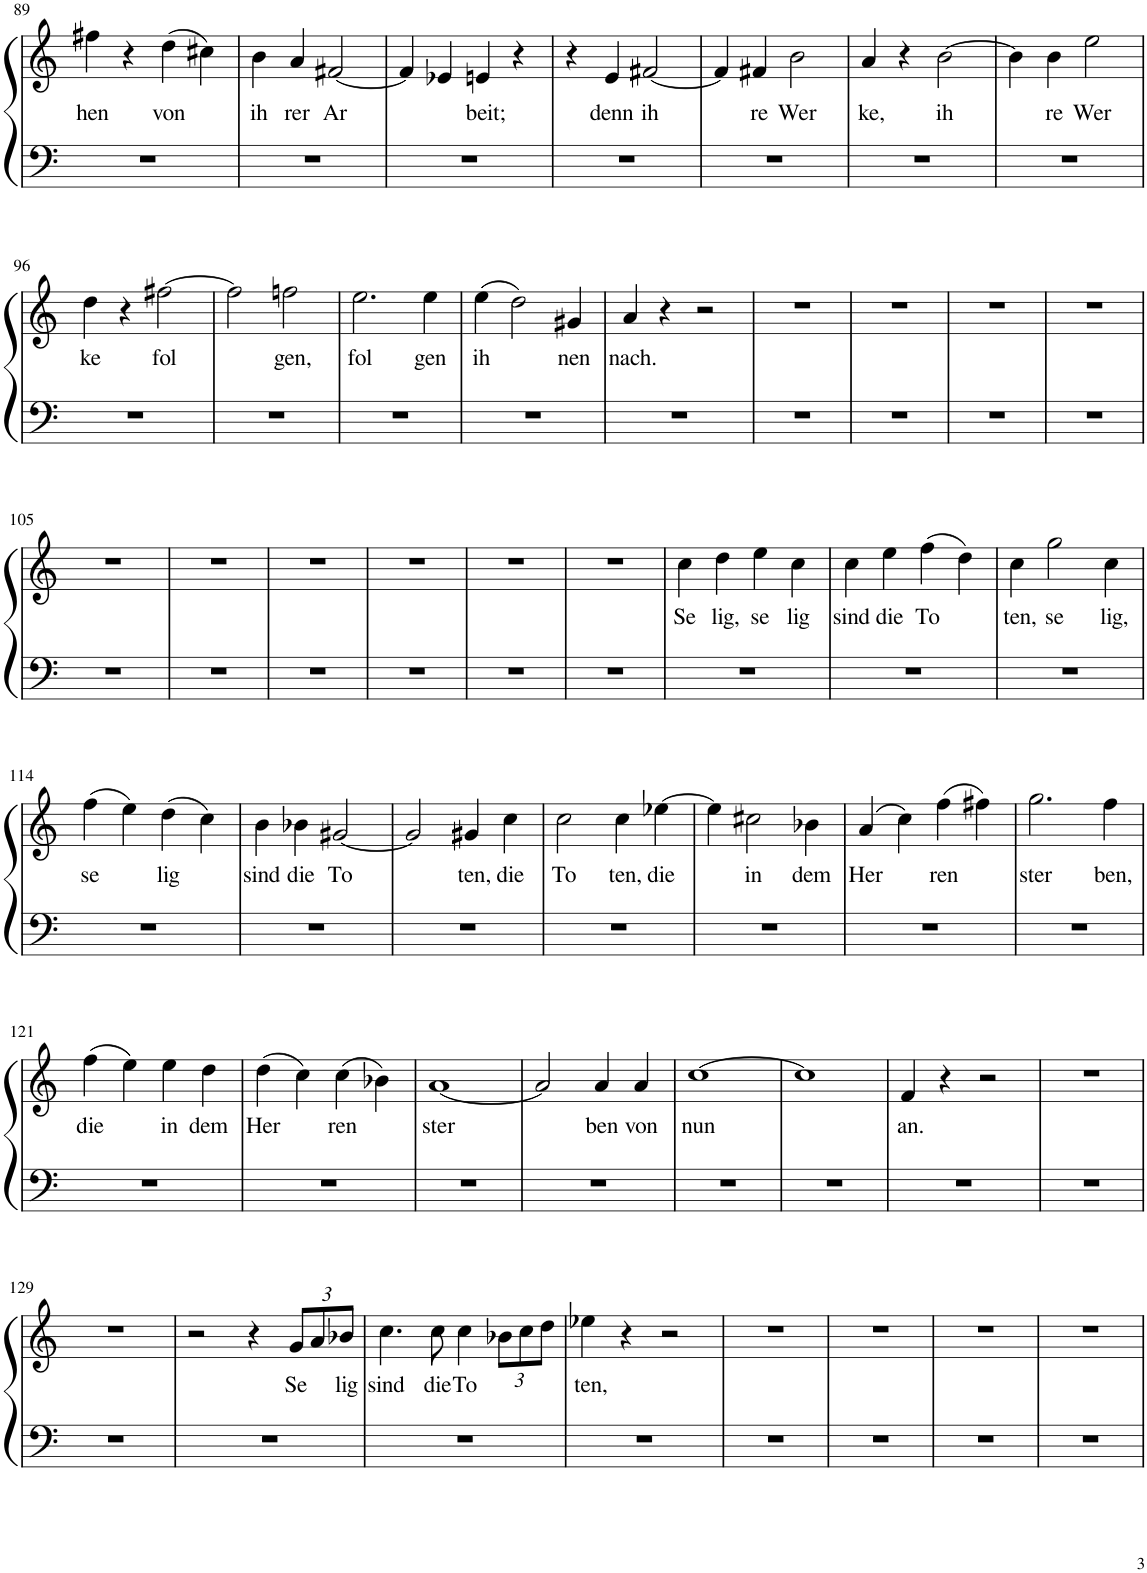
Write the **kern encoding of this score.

**kern	**kern	**text
*part1	*part1	*part1
*staff2	*staff1	*staff1
*I"Piano	*	*
*I'Pno.	*	*
!!LO:PB:g=z
*clefF4	*clefG2	*
*k[]	*k[]	*
*M4/4	*M4/4	*
=89	=89	=89
!	!	!LO:LY:b
1r	4ff#X\	hen
.	4r	.
!	!	!LO:LY:b
.	(4dd\	von
.	4cc#X\)	.
=90	=90	=90
!	!	!LO:LY:b
1r	4b\	ih
!	!	!LO:LY:b
.	4a/	rer
!	!	!LO:LY:b
.	[2f#X/	Ar
=91	=91	=91
1r	4f#/]	.
.	4e-X/	.
!	!	!LO:LY:b
.	4en/	beit;
.	4r	.
=92	=92	=92
1r	4r	.
!	!	!LO:LY:b
.	4e/	denn
!	!	!LO:LY:b
.	[2f#X/	ih
=93	=93	=93
1r	4f#/]	.
!	!	!LO:LY:b
.	4f#X/	re
!	!	!LO:LY:b
.	2b\	Wer
=94	=94	=94
!	!	!LO:LY:b
1r	4a/	ke,
.	4r	.
!	!	!LO:LY:b
.	[2b\	ih
=95	=95	=95
1r	4b\]	.
!	!	!LO:LY:b
.	4b\	re
!	!	!LO:LY:b
.	2ee\	Wer
!!LO:LB:g=z
=96	=96	=96
!	!	!LO:LY:b
1r	4dd\	ke
.	4r	.
!	!	!LO:LY:b
.	[2ff#X\	fol
=97	=97	=97
1r	2ff#\]	.
!	!	!LO:LY:b
.	2ffn\	gen,
=98	=98	=98
!	!	!LO:LY:b
1r	2.ee\	fol
!	!	!LO:LY:b
.	4ee\	gen
=99	=99	=99
!	!	!LO:LY:b
1r	(4ee\	ih
.	2dd\)	.
!	!	!LO:LY:b
.	4g#X/	nen
=100	=100	=100
!	!	!LO:LY:b
1r	4a/	nach.
.	4r	.
.	2r	.
=101	=101	=101
1r	1r	.
=102	=102	=102
1r	1r	.
=103	=103	=103
1r	1r	.
=104	=104	=104
1r	1r	.
!!LO:LB:g=z
=105	=105	=105
1r	1r	.
=106	=106	=106
1r	1r	.
=107	=107	=107
1r	1r	.
=108	=108	=108
1r	1r	.
=109	=109	=109
1r	1r	.
=110	=110	=110
1r	1r	.
=111	=111	=111
!	!	!LO:LY:b
1r	4cc\	Se
!	!	!LO:LY:b
.	4dd\	lig,
!	!	!LO:LY:b
.	4ee\	se
!	!	!LO:LY:b
.	4cc\	lig
=112	=112	=112
!	!	!LO:LY:b
1r	4cc\	sind
!	!	!LO:LY:b
.	4ee\	die
!	!	!LO:LY:b
.	(4ff\	To
.	4dd\)	.
=113	=113	=113
!	!	!LO:LY:b
1r	4cc\	ten,
!	!	!LO:LY:b
.	2gg\	se
!	!	!LO:LY:b
.	4cc\	lig,
!!LO:LB:g=z
=114	=114	=114
!	!	!LO:LY:b
1r	(4ff\	se
.	4ee\)	.
!	!	!LO:LY:b
.	(4dd\	lig
.	4cc\)	.
=115	=115	=115
!	!	!LO:LY:b
1r	4b\	sind
!	!	!LO:LY:b
.	4b-X\	die
!	!	!LO:LY:b
.	[2g#X/	To
=116	=116	=116
1r	2g#/]	.
!	!	!LO:LY:b
.	4g#X/	ten,
!	!	!LO:LY:b
.	4cc\	die
=117	=117	=117
!	!	!LO:LY:b
1r	2cc\	To
!	!	!LO:LY:b
.	4cc\	ten,
!	!	!LO:LY:b
.	[4ee-X\	die
=118	=118	=118
1r	4ee-\]	.
!	!	!LO:LY:b
.	2cc#X\	in
!	!	!LO:LY:b
.	4b-X\	dem
=119	=119	=119
!	!	!LO:LY:b
1r	(4a/	Her
.	4cc\)	.
!	!	!LO:LY:b
.	(4ff\	ren
.	4ff#X\)	.
=120	=120	=120
!	!	!LO:LY:b
1r	2.gg\	ster
!	!	!LO:LY:b
.	4ff\	ben,
!!LO:LB:g=z
=121	=121	=121
!	!	!LO:LY:b
1r	(4ff\	die
.	4ee\)	.
!	!	!LO:LY:b
.	4ee\	in
!	!	!LO:LY:b
.	4dd\	dem
=122	=122	=122
!	!	!LO:LY:b
1r	(4dd\	Her
.	4cc\)	.
!	!	!LO:LY:b
.	(4cc\	ren
.	4b-X\)	.
=123	=123	=123
!	!	!LO:LY:b
1r	[1a	ster
=124	=124	=124
1r	2a/]	.
!	!	!LO:LY:b
.	4a/	ben
!	!	!LO:LY:b
.	4a/	von
=125	=125	=125
!	!	!LO:LY:b
1r	[1cc	nun
=126	=126	=126
1r	1cc]	.
=127	=127	=127
!	!	!LO:LY:b
1r	4f/	an.
.	4r	.
.	2r	.
=128	=128	=128
1r	1r	.
!!LO:LB:g=z
=129	=129	=129
1r	1r	.
=130	=130	=130
1r	2r	.
.	4r	.
*	*Xbrackettup	*
!	!	!LO:LY:b
.	12g/L	Se
.	12a/	.
!	!	!LO:LY:b
.	12b-X/J	lig
=131	=131	=131
!	!	!LO:LY:b
1r	4.cc\	sind
!	!	!LO:LY:b
.	8cc\	die
!	!	!LO:LY:b
.	4cc\	To
.	12b-X\L	.
.	12cc\	.
.	12dd\J	.
=132	=132	=132
!	!	!LO:LY:b
1r	4ee-X\	ten,
.	4r	.
.	2r	.
=133	=133	=133
1r	1r	.
=134	=134	=134
1r	1r	.
=135	=135	=135
1r	1r	.
=136	=136	=136
1r	1r	.
=	=	=
*-	*-	*-
